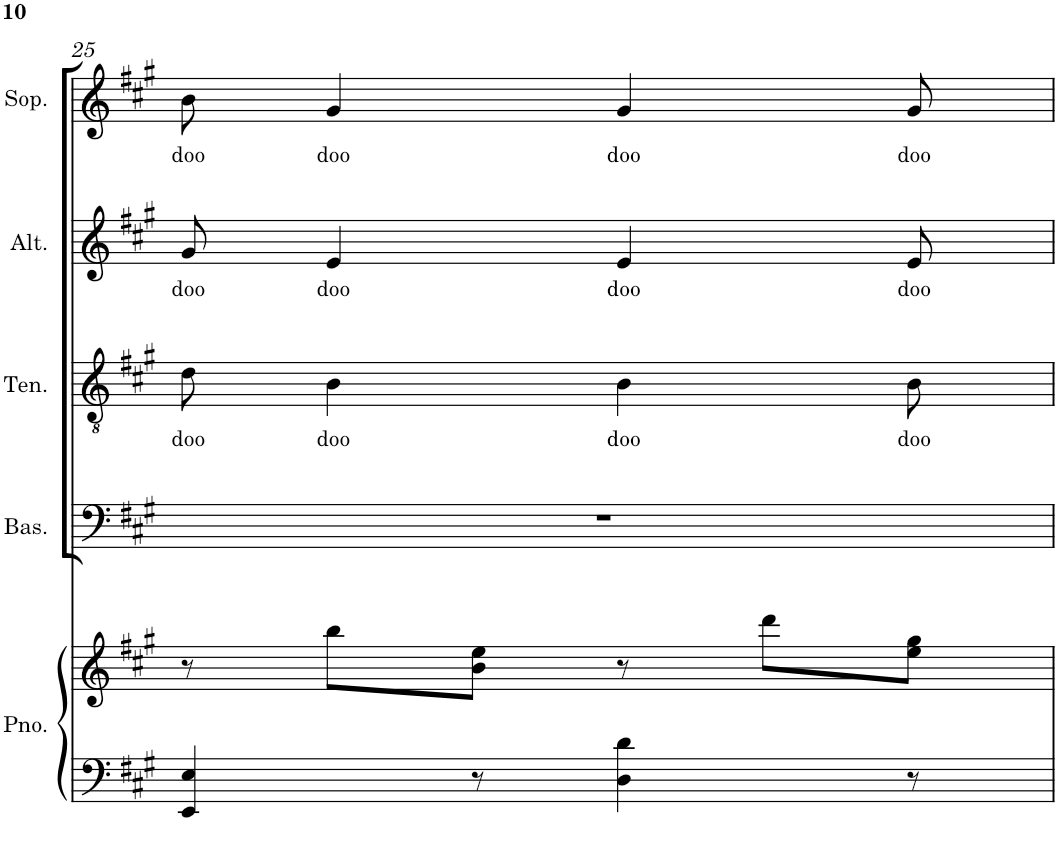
**kern	**kern	**kern	**kern	**text	**kern	**text	**kern	**text
*part5	*part5	*part4	*part3	*part3	*part2	*part2	*part1	*part1
*staff6	*staff5	*staff4	*staff3	*staff3	*staff2	*staff2	*staff1	*staff1
*I"Piano	*	*I"Bass	*I"Tenor	*	*I"Alto	*	*I"Soprano	*
*I'Pno.	*	*I'Bas.	*I'Ten.	*	*I'Alt.	*	*I'Sop.	*
!!LO:PB:g=z
*clefF4	*clefG2	*clefF4	*clefGv2	*	*clefG2	*	*clefG2	*
*k[f#c#g#]	*k[f#c#g#]	*k[f#c#g#]	*k[f#c#g#]	*	*k[f#c#g#]	*	*k[f#c#g#]	*
*A:	*A:	*A:	*A:	*	*A:	*	*A:	*
*M6/8	*M6/8	*M6/8	*M6/8	*	*M6/8	*	*M6/8	*
=25	=25	=25	=25	=25	=25	=25	=25	=25
!	!	!	!	!LO:LY:b	!	!LO:LY:b	!	!LO:LY:b
4EE/ 4E/	8r	2.r	8d\	doo	8g#/	doo	8b\	doo
!	!	!	!	!LO:LY:b	!	!LO:LY:b	!	!LO:LY:b
.	8bb\L	.	4B\	doo	4e/	doo	4g#/	doo
8r	8b\ 8ee\J	.	.	.	.	.	.	.
!	!	!	!	!LO:LY:b	!	!LO:LY:b	!	!LO:LY:b
4D\ 4d\	8r	.	4B\	doo	4e/	doo	4g#/	doo
.	8ddd\L	.	.	.	.	.	.	.
!	!	!	!	!LO:LY:b	!	!LO:LY:b	!	!LO:LY:b
8r	8ee\ 8gg#\J	.	8B\	doo	8e/	doo	8g#/	doo
=	=	=	=	=	=	=	=	=
*-	*-	*-	*-	*-	*-	*-	*-	*-
